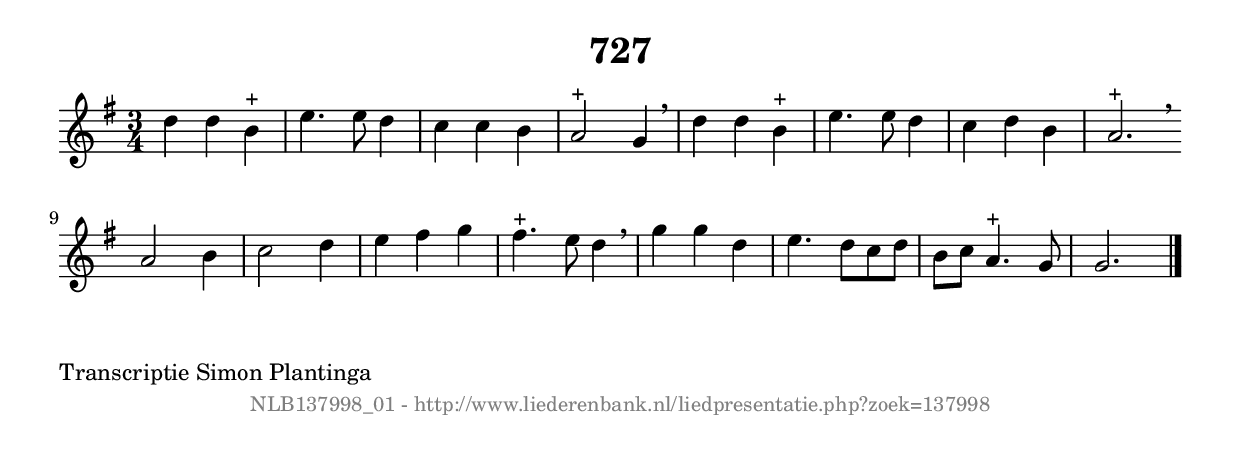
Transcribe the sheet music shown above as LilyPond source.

%
% produced by wce2krn 1.64 (7 June 2014)
%
\version"2.16"
#(append! paper-alist '(("long" . (cons (* 210 mm) (* 2000 mm)))))
#(set-default-paper-size "long")
sb = {\breathe}
mBreak = {\breathe }
bBreak = {\breathe }
x = {\once\override NoteHead #'style = #'cross }
gl=\glissando
itime={\override Staff.TimeSignature #'stencil = ##f }
ficta = {\once\set suggestAccidentals = ##t}
fine = {\once\override Score.RehearsalMark #'self-alignment-X = #1 \mark \markup {\italic{Fine}}}
dc = {\once\override Score.RehearsalMark #'self-alignment-X = #1 \mark \markup {\italic{D.C.}}}
dcf = {\once\override Score.RehearsalMark #'self-alignment-X = #1 \mark \markup {\italic{D.C. al Fine}}}
dcc = {\once\override Score.RehearsalMark #'self-alignment-X = #1 \mark \markup {\italic{D.C. al Coda}}}
ds = {\once\override Score.RehearsalMark #'self-alignment-X = #1 \mark \markup {\italic{D.S.}}}
dsf = {\once\override Score.RehearsalMark #'self-alignment-X = #1 \mark \markup {\italic{D.S. al Fine}}}
dsc = {\once\override Score.RehearsalMark #'self-alignment-X = #1 \mark \markup {\italic{D.S. al Coda}}}
pv = {\set Score.repeatCommands = #'((volta "1"))}
sv = {\set Score.repeatCommands = #'((volta "2"))}
tv = {\set Score.repeatCommands = #'((volta "3"))}
qv = {\set Score.repeatCommands = #'((volta "4"))}
xv = {\set Score.repeatCommands = #'((volta #f))}
\header{ tagline = ""
title = "727"
}
\score {{
\key g \major
\relative g'
{
\set melismaBusyProperties = #'()
\time 3/4
\tempo 4=120
\override Score.MetronomeMark #'transparent = ##t
\override Score.RehearsalMark #'break-visibility = #(vector #t #t #f)
d'4 d4 b4^"+" | e4. e8 d4 | c4 c4 b4 | a2^"+" g4 \sb | d'4 d4 b4^"+" | e4. e8 d4 | c4 d4 b4 | a2.^"+" \bar ":|:" \bBreak
a2 b4 | c2 d4 | e4 fis4 g4 | fis4.^"+" e8 d4 \sb | g4 g4 d4 | e4. d8 c8 d8 | b8 c8 a4.^"+" g8 | g2. \bar "|."
 }}
 \midi { }
 \layout {
            indent = 0.0\cm
}
}
\markup { \wordwrap-string #" 
Transcriptie Simon Plantinga
"}
\markup { \vspace #0 } \markup { \with-color #grey \fill-line { \center-column { \smaller "NLB137998_01 - http://www.liederenbank.nl/liedpresentatie.php?zoek=137998" } } }
